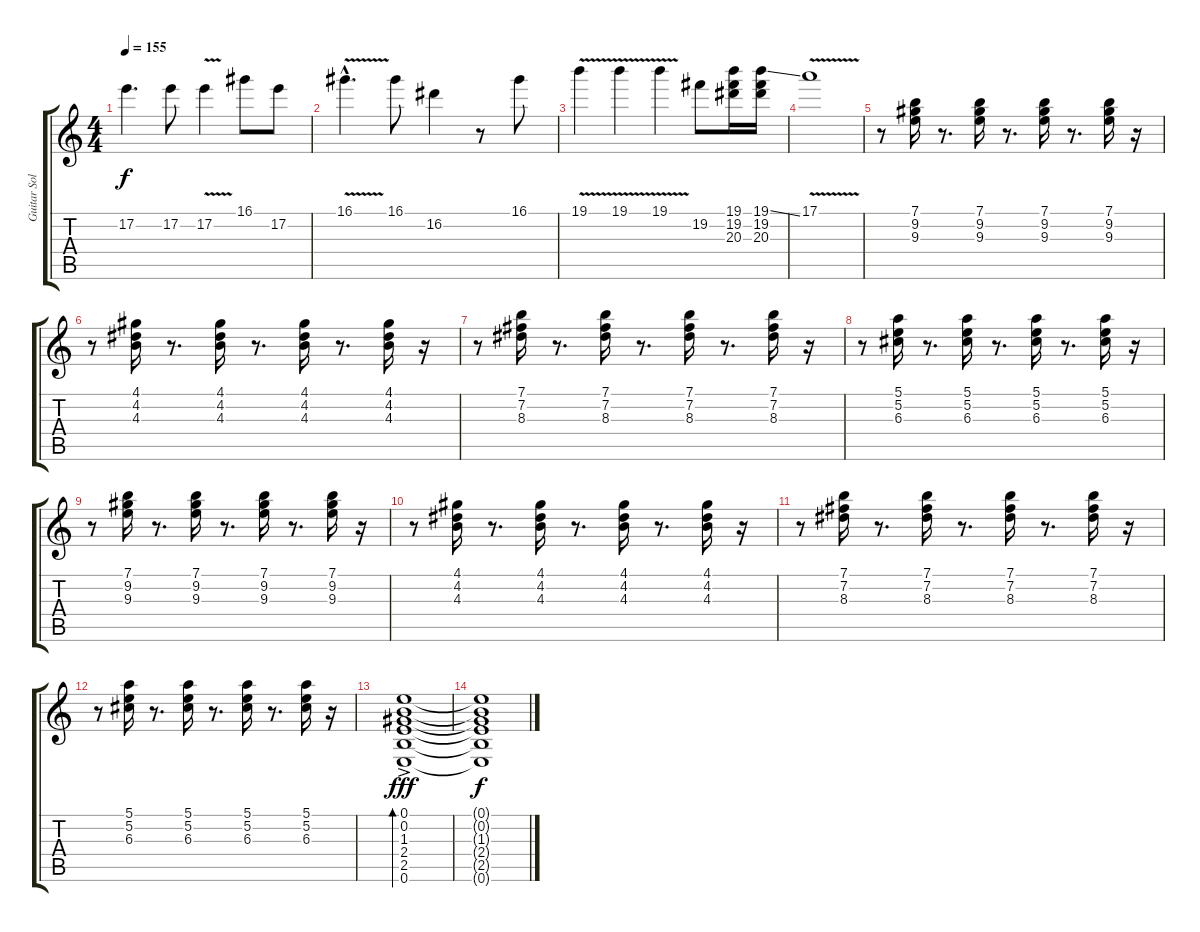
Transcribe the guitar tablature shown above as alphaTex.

\track ("Guitar Solo" "Guitar Sol") {instrument acousticguitarnylon}
\staff {score tabs}
\tuning (E4 B3 G3 D3 A2 E2) {hide}
\ts (4 4)
\tempo 155
\clef g2
\ks c
17.2.4{d dy f} 17.2.8 17.2{v}.4 16.1.8 17.2.8 |
16.1{v hac}.4{d} 16.1.8 16.2.4 r.8 16.1.8 |
19.1{v}.4 19.1{v}.4 19.1{v}.4 19.2.8 (19.1 19.2 20.3).16 (19.1{ss} 19.2 20.3).16 |
17.1{v}.1 |
r.8 (7.1 9.2 9.3).16 r.8{d} (7.1 9.2 9.3).16 r.8{d} (7.1 9.2 9.3).16 r.8{d} (7.1 9.2 9.3).16 r.16 |
r.8 (4.1 4.2 4.3).16 r.8{d} (4.1 4.2 4.3).16 r.8{d} (4.1 4.2 4.3).16 r.8{d} (4.1 4.2 4.3).16 r.16 |
r.8 (7.1 7.2 8.3).16 r.8{d} (7.1 7.2 8.3).16 r.8{d} (7.1 7.2 8.3).16 r.8{d} (7.1 7.2 8.3).16 r.16 |
r.8 (5.1 5.2 6.3).16 r.8{d} (5.1 5.2 6.3).16 r.8{d} (5.1 5.2 6.3).16 r.8{d} (5.1 5.2 6.3).16 r.16 |
r.8 (7.1 9.2 9.3).16 r.8{d} (7.1 9.2 9.3).16 r.8{d} (7.1 9.2 9.3).16 r.8{d} (7.1 9.2 9.3).16 r.16 |
r.8 (4.1 4.2 4.3).16 r.8{d} (4.1 4.2 4.3).16 r.8{d} (4.1 4.2 4.3).16 r.8{d} (4.1 4.2 4.3).16 r.16 |
r.8 (7.1 7.2 8.3).16 r.8{d} (7.1 7.2 8.3).16 r.8{d} (7.1 7.2 8.3).16 r.8{d} (7.1 7.2 8.3).16 r.16 |
r.8 (5.1 5.2 6.3).16 r.8{d} (5.1 5.2 6.3).16 r.8{d} (5.1 5.2 6.3).16 r.8{d} (5.1 5.2 6.3).16 r.16 |
(0.1{ac} 0.2 1.3 2.4{ac} 2.5 0.6{ac}).1{bd 240 dy fff} |
(0.1{t} 0.2{t} 1.3{t} 2.4{t} 2.5{t} 0.6{t}).1{dy f}
